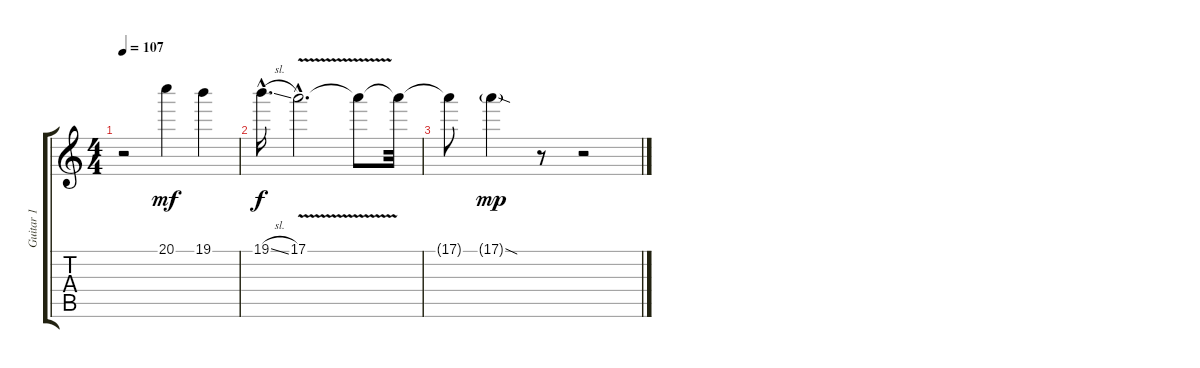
\track ("Guitar 1" "Guitar 1") {instrument overdrivenguitar}
\staff {score tabs}
\tuning (E4 B3 G3 D3 A2 E2) {hide}
\ts (4 4)
\tempo 107
\clef g2
\ks c
r.2{dy mp} 20.1.4{dy mf} 19.1.4 |
19.1{sl hac}.16{d dy f} 17.1{v hac}.2{d} 17.1{t}.8 17.1{t}.32 |
17.1{t}.8 17.1{sod g}.4{dy mp} r.8 r.2
